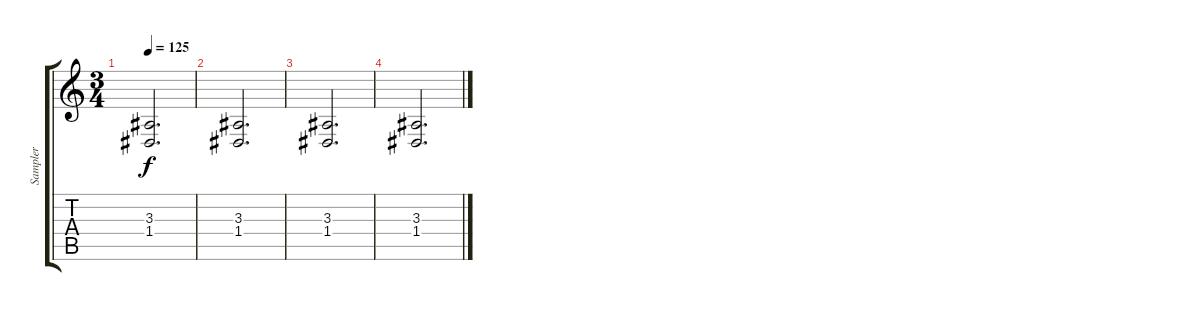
\track ("Sampler" "Sampler") {instrument acousticgrandpiano}
\staff {score tabs}
\tuning (E4 B3 G3 D3 A2 E2) {hide}
\ts (3 4)
\tempo 125
\clef g2
\ks c
(3.3 1.4).2{d dy f} |
(3.3 1.4).2{d} |
(3.3 1.4).2{d} |
(3.3 1.4).2{d}
